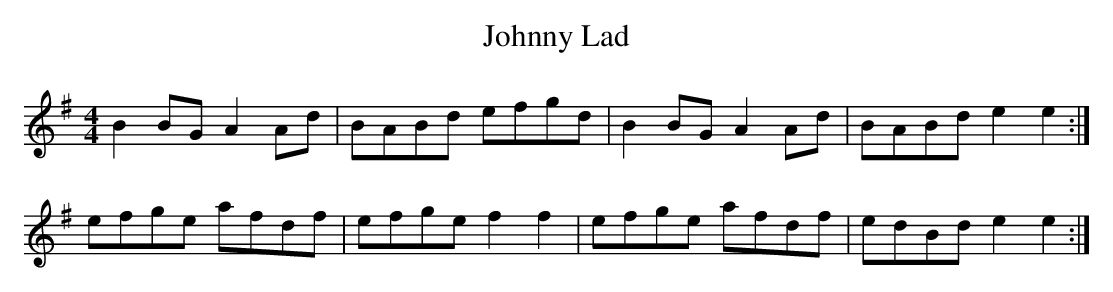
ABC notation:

X:1
T:Johnny Lad
M:4/4
L:1/8
K:G
B2 BG A2 Ad | BABd efgd  | B2 BG A2 Ad | BABd e2 e2 :|
efge  afdf  | efge f2 f2 | efge  afdf  | edBd e2 e2 :|
